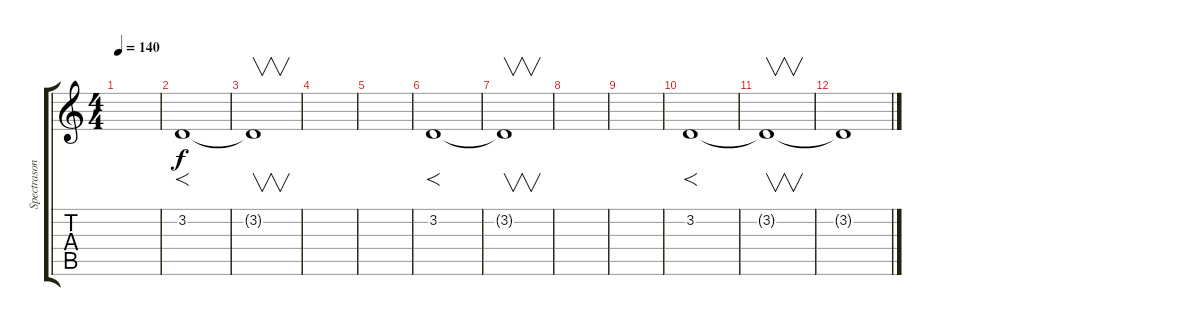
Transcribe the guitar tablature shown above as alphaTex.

\track ("Spectrasonics Omnisphere" "Spectrason") {instrument pad5bowed}
\staff {score tabs}
\tuning (E4 B3 G3 D3 A2 E2) {hide}
\ts (4 4)
\tempo 140
\clef g2
\ks c
|
3.2.1{f} |
3.2{t}.1{v} |
|
|
3.2.1{f} |
3.2{t}.1{v} |
|
|
3.2.1{f} |
3.2{t}.1{v} |
3.2{t}.1
